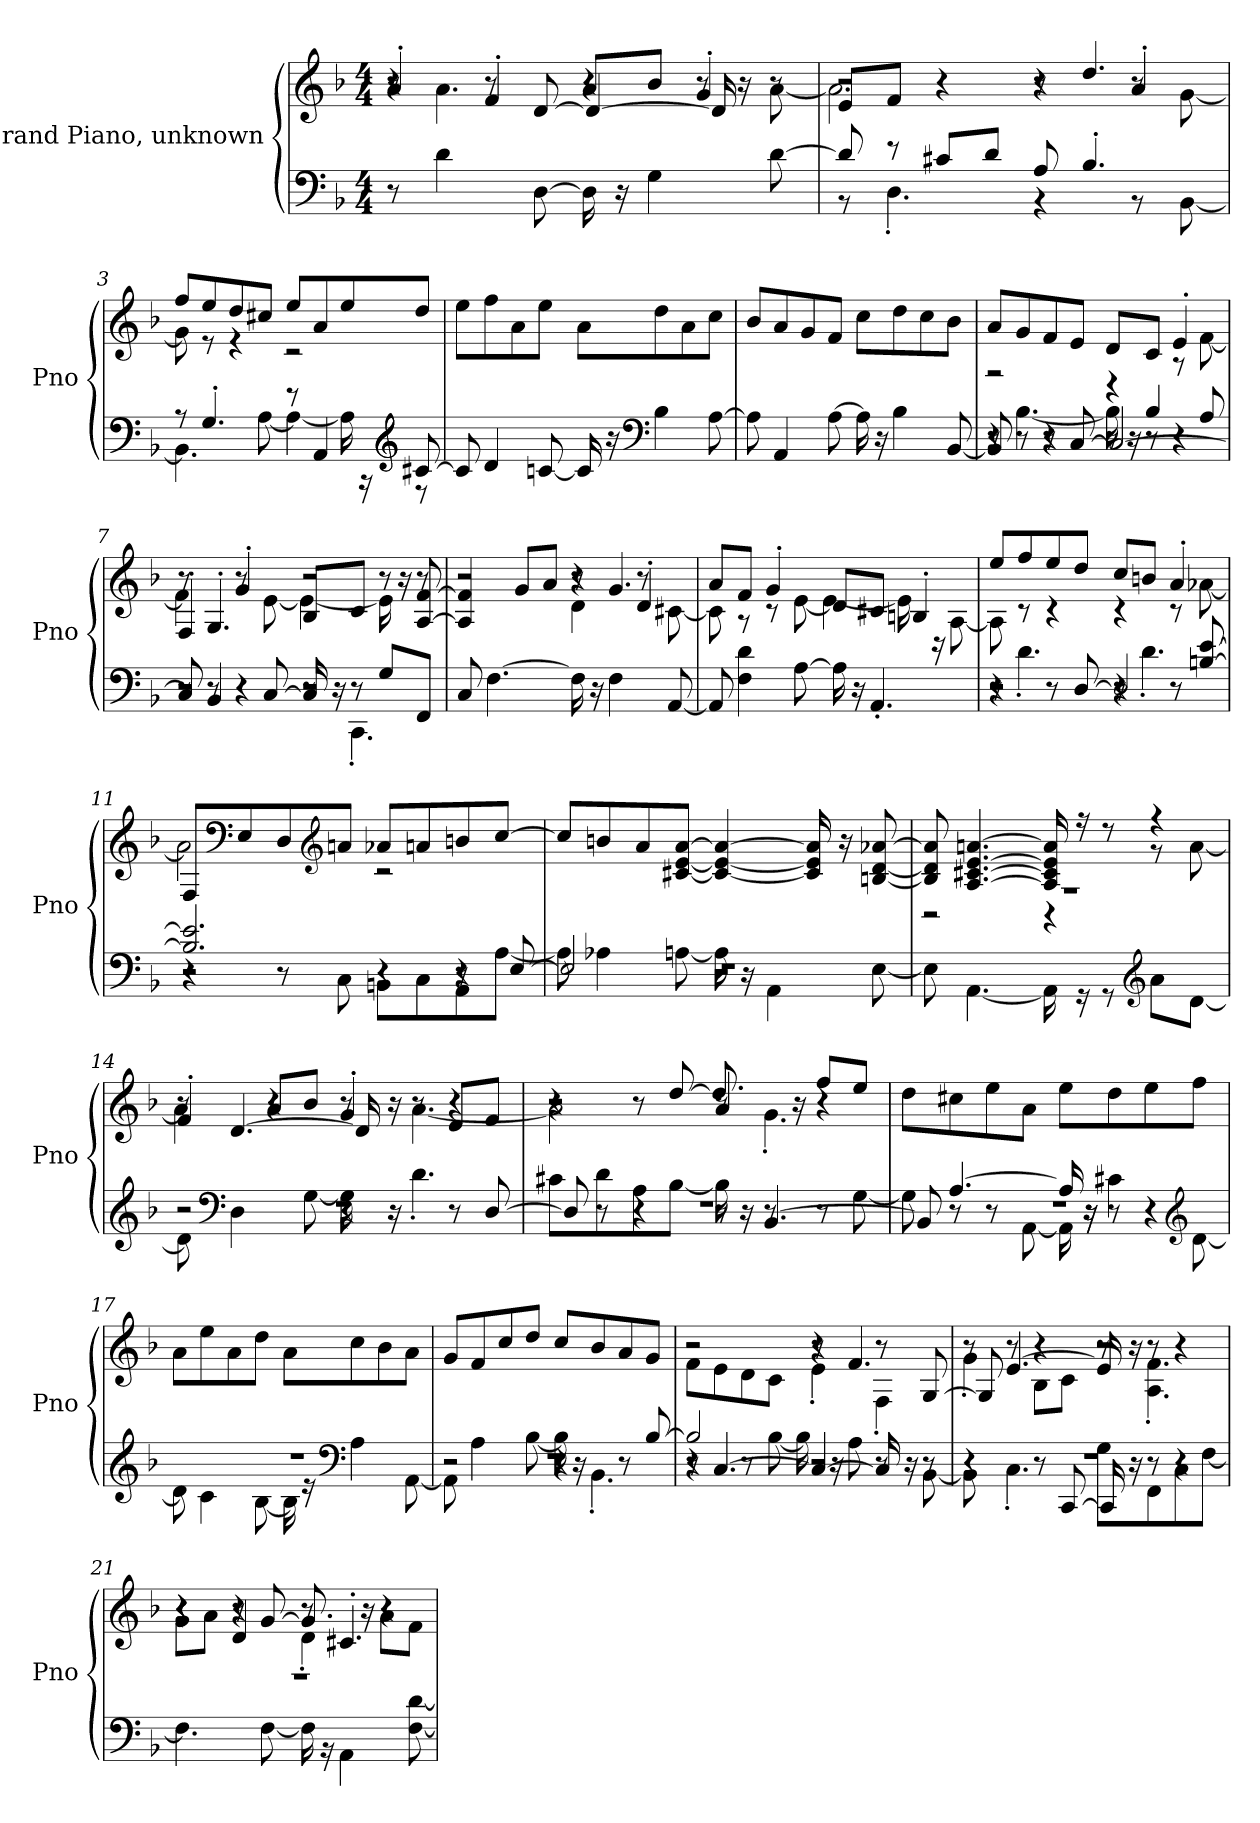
**kern	**kern
*part1	*part1
*staff2	*staff1
*I"Grand Piano, unknown	*
*I'Pno	*
*clefF4	*clefG2
*k[b-]	*k[b-]
*M4/4	*M4/4
*MM120	*MM120
=1	=1
*	*^
*	*	*^
8r	4a'/	8r	4r
4d\	.	4.a\	.
.	4f'/	.	8r
[8D\	.	.	[8d/
16D\]	8a/L	4r	4d/_
16r	.	.	.
4G\	8b-/J	.	.
.	4g'/	8r	16d/]
.	.	.	16r
[8d\	.	[8a\	8r
=2	=2	=2	=2
*^	*	*	*
8d/]	8r	8e/L	2.a\]	2r
8r	4.D'\	8f/J	.	.
8c#X/L	.	4r	.	.
8d/J	.	.	.	.
8A/	4r	4r	.	8r
4.B-'/	.	.	.	4.dd/
.	8r	4a'/	8r	.
.	[8BB-\	.	[8g\	.
*	*	*	*v	*v
=3	=3	=3	=3
8r	4.BB-\]	8ff/L	8g\]
4.G'/	.	8ee/	8r
.	.	8dd/	4r
.	[8A\	8cc#X/J	.
8r	4A\_	8ee/L	2r
4AA/	.	8a/	.
.	16A\]	8ee/	.
.	16r	.	.
*clefG2	*	*	*
[8c#X/	8r	8dd/J	.
*v	*v	*	*
*	*v	*v
!!LO:LB:g=z
=4	=4
8c#/]	8ee\L
4d/	8ff\
.	8a\
[8cn/	8ee\J
16c/]	8a\L
16r	.
*clefF4	*
4B-\	8dd\
.	8a\
[8A\	8cc\J
=5	=5
8A\]	8b-/L
4AA/	8a/
.	8g/
[8A\	8f/J
16A\]	8cc\L
16r	.
4B-\	8dd\
.	8cc\
[8BB-/	8b-\J
=6	=6
*^	*^
*	*^	*	*
8BB-/]	8r	4r	8a/L	2r
8r	[4.B-\	.	8g/	.
4r	.	8r	8f/	.
.	.	[8C/	8e/J	.
8r	16B-\]	2C/_	8d/L	4r
.	16r	.	.	.
4B-/	8r	.	8c/J	.
.	4r	.	4e'/	8r
8A/	.	.	.	[8f\
!!LO:LB:g=z
=7	=7	=7	=7	=7
*	*	*	*	*^
8r	2r	8C/]	4F'/	4f\]	8r
4BB-/	.	8r	.	.	4.G'/
.	.	4r	4g'/	8r	.
[8C/	.	.	.	[8e\	.
16C/]	8r	2r	8B-/L	4e\_	2r
16r	.	.	.	.	.
8r	4.CC'\	.	8c/J	.	.
8G/L	.	.	8r	16e\]	.
.	.	.	.	16r	.
8FF/J	.	.	[8A/ [8f/	8r	.
*v	*v	*v	*	*	*
=8	=8	=8	=8
8C/	4A/] 4f/]	2r	2r
[4.F\	.	.	.
.	8g/L	.	.
.	8a/J	.	.
16F\]	4r	4d\	8r
16r	.	.	.
4F\	.	.	4.g/
.	4d'/	8r	.
[8AA/	.	[8c#X\	.
*	*	*v	*v
=9	=9	=9
8AA/]	8a/L	8c#\]
4F\ 4d\	8f/J	8r
.	4g'/	8r
[8A\	.	[8e\
16A\]	8d/L	4e\_
16r	.	.
4.AA'/	8c#X/J	.
.	4Bn'/	16e\]
.	.	16r
.	.	[8A\
!!LO:LB:g=z	!!
=10	=10	=10
*^	*	*
*	*^	*	*
2r	8r	4r	8ee/L	8A\]
.	4.d'\	.	8ff/	8r
.	.	8r	8ee/	4r
.	.	[8D/	8dd/J	.
4r	8r	2D/]	8cc/L	4r
.	4.d'\	.	8bn/J	.
8r	.	.	4a'/	8r
[8Bn/ [8e/	.	.	.	[8a-X\
=11	=11	=11	=11	=11
2.B/] 2.e/]	4r	2r	8F/L	2a-\]
*	*	*	*clefF4	*
.	.	.	8E/	.
.	8r	.	8D/	.
*	*	*	*clefG2	*
.	8C\	.	8an/J	.
.	8BBn\L	4r	8a-X/L	2r
.	8C\	.	8an/	.
4r	8AA\	8r	8bn/	.
.	[8A\J	[8E/	[8cc/J	.
*	*	*	*v	*v
=12	=12	=12	=12
1r	8A\]	2E/]	8cc/L]
.	4A-X\	.	8bn/
.	.	.	8a/
.	[8An\	.	[8c#X/ [8e/ [8a/J
.	16A\]	2r	4c#/_ 4e/_ 4a/_
.	16r	.	.
.	4AA\	.	.
.	.	.	16c#/] 16e/] 16a/]
.	.	.	16r
.	[8E\	.	[8Bn/ [8d/ [8a-X/
*	*v	*v	*
!!LO:LB:g=z
=13	=13	=13
*	*	*^
1r	8E\]	8B/] 8d/] 8a-/]	2r
.	[4.AA\	[4.A/ [4.c#X/ [4.e/ [4.an/	.
.	16AA\]	16A/] 16c#/] 16e/] 16a/]	4r
.	16r	16r	.
.	8r	8r	.
*clefG2	*	*	*
.	8a\L	4r	8r
.	[8d\J	.	[8a\
=14	=14	=14	=14
*	*^	*	*^
1r	8d\]	2r	4f'/	4a\]	8r
*clefF4	*	*	*	*	*
.	4D\	.	.	.	[4.d/
.	.	.	8a/L	4r	.
.	[8G\	.	8b-/J	.	.
.	16G\]	4r	4g'/	8r	16d/]
.	16r	.	.	.	16r
.	4.d'\	.	.	[4.a\	8r
.	.	8r	8e/L	.	4r
.	.	[8D/	8f/J	.	.
=15	=15	=15	=15	=15	=15
1r	8c#X\L	8D/]	2r	2a\]	4r
.	8d\	8r	.	.	.
.	8A\	4r	.	.	8r
.	[8B-\J	.	.	.	[8dd/
.	16B-\]	8r	4a'/	8r	8.dd/]
.	16r	.	.	.	.
.	8r	[4.BB-/	.	4.g'\	.
.	.	.	.	.	16r
.	8r	.	8ff/L	.	4r
.	[8G\	.	8ee/J	.	.
*	*	*	*v	*v	*v
!!LO:LB:g=z
=16	=16	=16	=16
1r	8G\]	8BB-/]	8dd\L
.	8r	[4.A/	8cc#X\
.	8r	.	8ee\
.	[8AA\	.	8a\J
.	16AA\]	16A/]	8ee\L
.	16r	16r	.
.	4c#X\	8r	8dd\
.	.	4r	8ee\
*clefG2	*	*	*
.	[8d\	.	8ff\J
*	*v	*v	*
=17	=17	=17
1r	8d\]	8a\L
.	4c\	8ee\
.	.	8a\
.	[8B-\	8dd\J
.	16B-\]	8a\L
.	16r	.
*clefF4	*	*
.	4A\	8cc\
.	.	8b-\
.	[8AA\	8a\J
=18	=18	=18
*	*^	*
1r	8AA\]	2r	8g/L
.	4A\	.	8f/
.	.	.	8cc/
.	[8B-\	.	8dd/J
.	16B-\]	4r	8cc/L
.	16r	.	.
.	4.BB-'\	.	8b-/
.	.	8r	8a/
.	.	[8B-/	8g/J
!!LO:PB:g=z
=19	=19	=19	=19
*	*	*	*^
*	*	*	*	*^
8r	4r	2B-/]	2r	8f\L	2r
[4.C/	.	.	.	8e\	.
.	8r	.	.	8d\	.
.	[8B-\	.	.	8c\J	.
4C/_	16B-\]	2r	8r	4e'\	4r
.	16r	.	.	.	.
.	8A\	.	4.f/	.	.
16C/]	8r	.	.	4F'\	8r
16r	.	.	.	.	.
8r	[8BB-\	.	.	.	[8G/
=20	=20	=20	=20	=20	=20
1r	8BB-\]	4r	8r	4g'\	8G/]
.	4.C'\	.	[4.e/	.	8r
.	.	8r	.	8B-\L	4r
.	.	[8CC/	.	8c\J	.
.	8G\L	16CC/]	16e/]	8r	2r
.	.	16r	16r	.	.
.	8FF\	8r	8r	4.A\' 4.f\'	.
.	8C\	4r	4r	.	.
.	[8F\J	.	.	.	.
*	*v	*v	*	*	*
=21	=21	=21	=21	=21
1r	4.F\]	4r	8g\L	4r
.	.	.	8a\J	.
.	.	8r	4r	4d/
.	[8F\	[8g/	.	.
.	16F\]	8.g/]	4d'\	8r
.	16r	.	.	.
.	4AA\	.	.	4.c#X'/
.	.	16r	.	.
.	.	4r	8a\L	.
.	[8F\ [8d\	.	8f\J	.
*v	*v	*	*	*
*	*v	*v	*v
=	=
*-	*-
